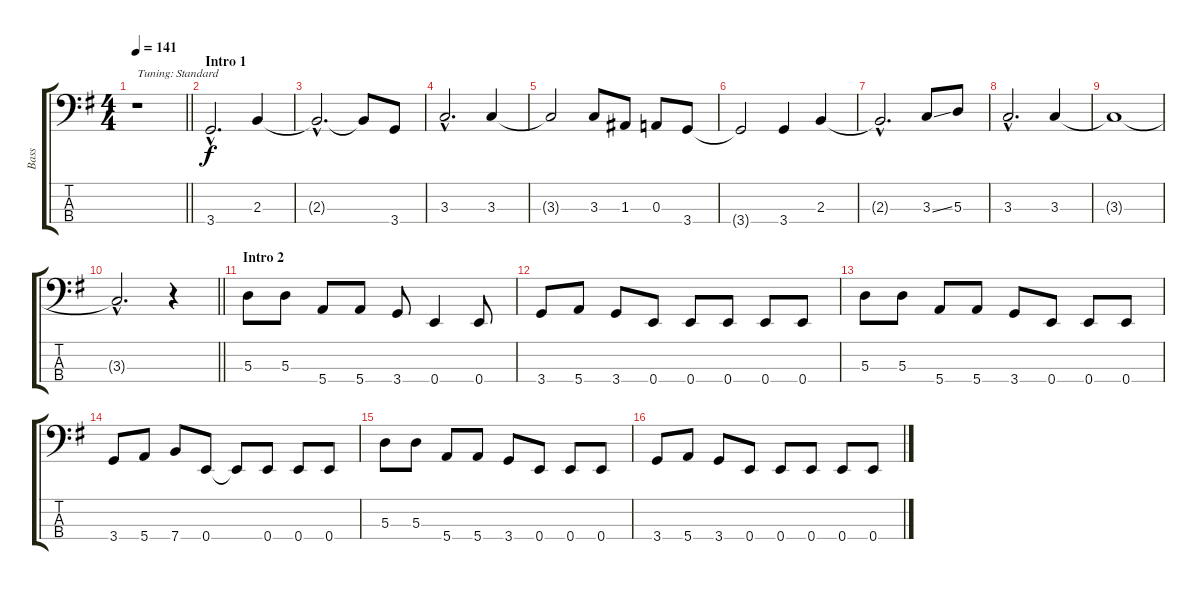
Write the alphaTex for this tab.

\track ("Bass" "Bass") {instrument electricbassfinger}
\staff {score tabs}
\tuning (G2 D2 A1 E1) {hide}
\ts (4 4)
\tempo 141
\clef f4
\barLineRight lightlight
\ks g
r.1{txt "Tuning: Standard" dy f instrument electricbassfinger} |
\section ("" "Intro 1")
3.4{hac}.2{d} 2.3.4 |
2.3{hac t}.2{d} 2.3{t}.8 3.4.8 |
3.3{hac}.2{d} 3.3.4 |
3.3{t}.2 3.3.8 1.3.8 0.3.8 3.4.8 |
3.4{t}.2 3.4.4 2.3.4 |
2.3{hac t}.2{d} 3.3{ss}.8 5.3.8 |
3.3{hac}.2{d} 3.3.4 |
3.3{t}.1 |
\barLineRight lightlight
3.3{hac t}.2{d} r.4 |
\section ("" "Intro 2")
5.3.8 5.3.8 5.4.8 5.4.8 3.4.8 0.4.4 0.4.8 |
3.4.8 5.4.8 3.4.8 0.4.8 0.4.8 0.4.8 0.4.8 0.4.8 |
5.3.8 5.3.8 5.4.8 5.4.8 3.4.8 0.4.8 0.4.8 0.4.8 |
3.4.8 5.4.8 7.4.8 0.4.8 0.4{t}.8 0.4.8 0.4.8 0.4.8 |
5.3.8 5.3.8 5.4.8 5.4.8 3.4.8 0.4.8 0.4.8 0.4.8 |
3.4.8 5.4.8 3.4.8 0.4.8 0.4.8 0.4.8 0.4.8 0.4.8
